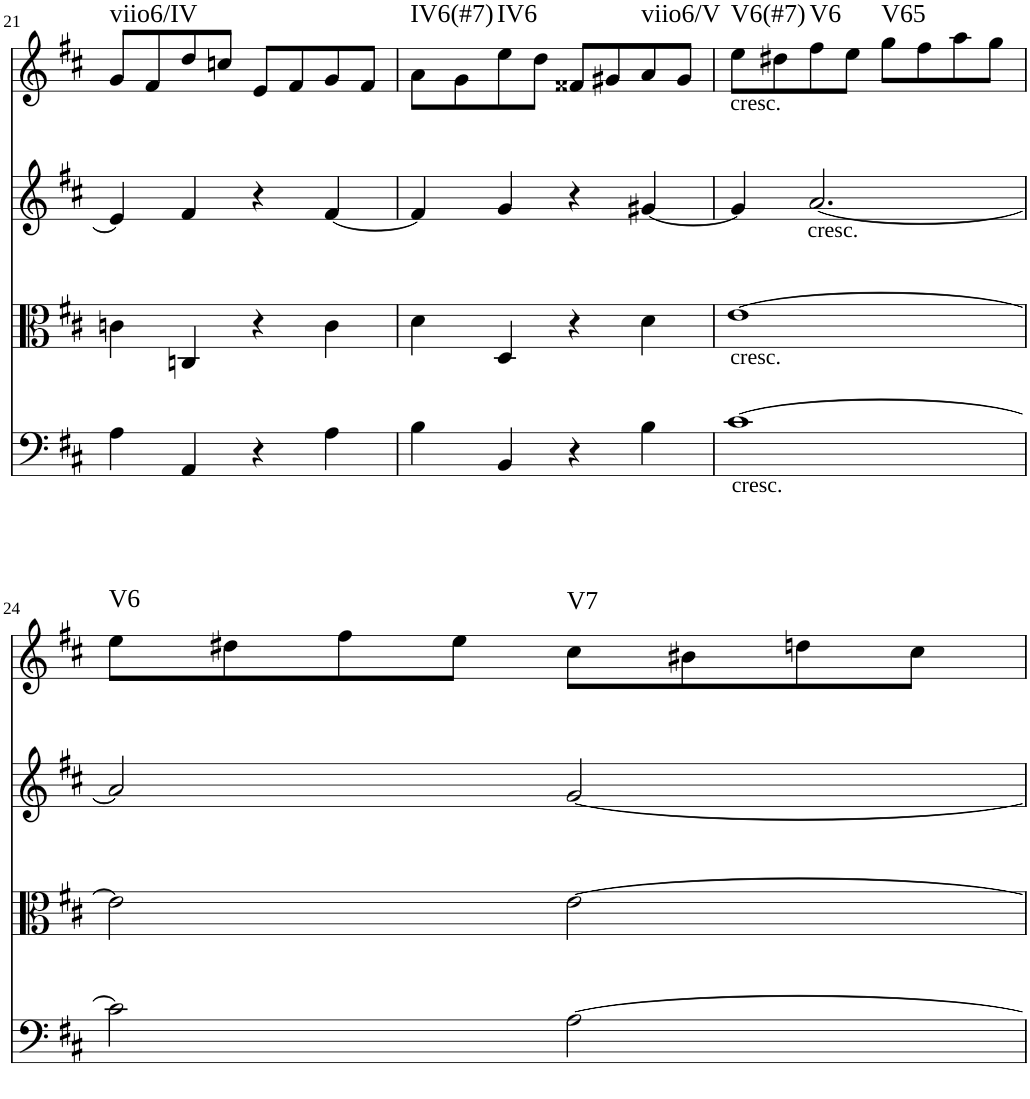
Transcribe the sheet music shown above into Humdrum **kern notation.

**kern	**kern	**kern	**kern	**harte
*part4	*part3	*part2	*part1	*part1
*staff4	*staff3	*staff2	*staff1	*
*I"Violoncello	*I"Viola	*I"Violin II	*I"Violin I	*
!!LO:PB:g=z
*clefF4	*clefC3	*clefG2	*clefG2	*
*k[f#c#]	*k[f#c#]	*k[f#c#]	*k[f#c#]	*
*M2/2	*M2/2	*M2/2	*M2/2	*
=21	=21	=21	=21	=21
!	!	!	!	!LO:H:kt=viio6/IV
4A\	4cn\	4e/]	8g/L	N
.	.	.	8f#/	.
4AA/	4Cn/	4f#/	8dd/	.
.	.	.	8ccn/J	.
4r	4r	4r	8e/L	.
.	.	.	8f#/	.
4A\	4c\	[4f#/	8g/	.
.	.	.	8f#/J	.
=22	=22	=22	=22	=22
!	!	!	!	!LO:H:kt=IV6(#7)
4B\	4d\	4f#/]	8a\L	N
.	.	.	8g\	.
!	!	!	!	!LO:H:kt=IV6
4BB/	4D/	4g/	8ee\	N
.	.	.	8dd\J	.
4r	4r	4r	8f##X/L	.
.	.	.	8g#X/	.
!	!	!	!	!LO:H:kt=viio6/V
4B\	4d\	[4g#X/	8a/	N
.	.	.	8g#/J	.
=23	=23	=23	=23	=23
!	!	!	!LO:TX:b:t=cresc.	!
!	!LO:TX:b:t=cresc.	!	!	!
!LO:TX:b:t=cresc.	!	!	!	!LO:H:kt=V6(#7)
[1c#	[1e	4g#/]	8ee\L	N
.	.	.	8dd#X\	.
!	!	!LO:TX:b:t=cresc.	!	!LO:H:kt=V6
.	.	[2.a/	8ff#\	N
.	.	.	8ee\J	.
!	!	!	!	!LO:H:kt=V65
.	.	.	8gg\L	N
.	.	.	8ff#\	.
.	.	.	8aa\	.
.	.	.	8gg\J	.
!!LO:LB:g=z
=24	=24	=24	=24	=24
!	!	!	!	!LO:H:kt=V6
2c#\]	2e\]	2a/]	8ee\L	N
.	.	.	8dd#X\	.
.	.	.	8ff#\	.
.	.	.	8ee\J	.
!	!	!	!	!LO:H:kt=V7
[2A\	[2e\	[2g/	8cc#\L	N
.	.	.	8b#X\	.
.	.	.	8ddn\	.
.	.	.	8cc#\J	.
=	=	=	=	=
*-	*-	*-	*-	*-
